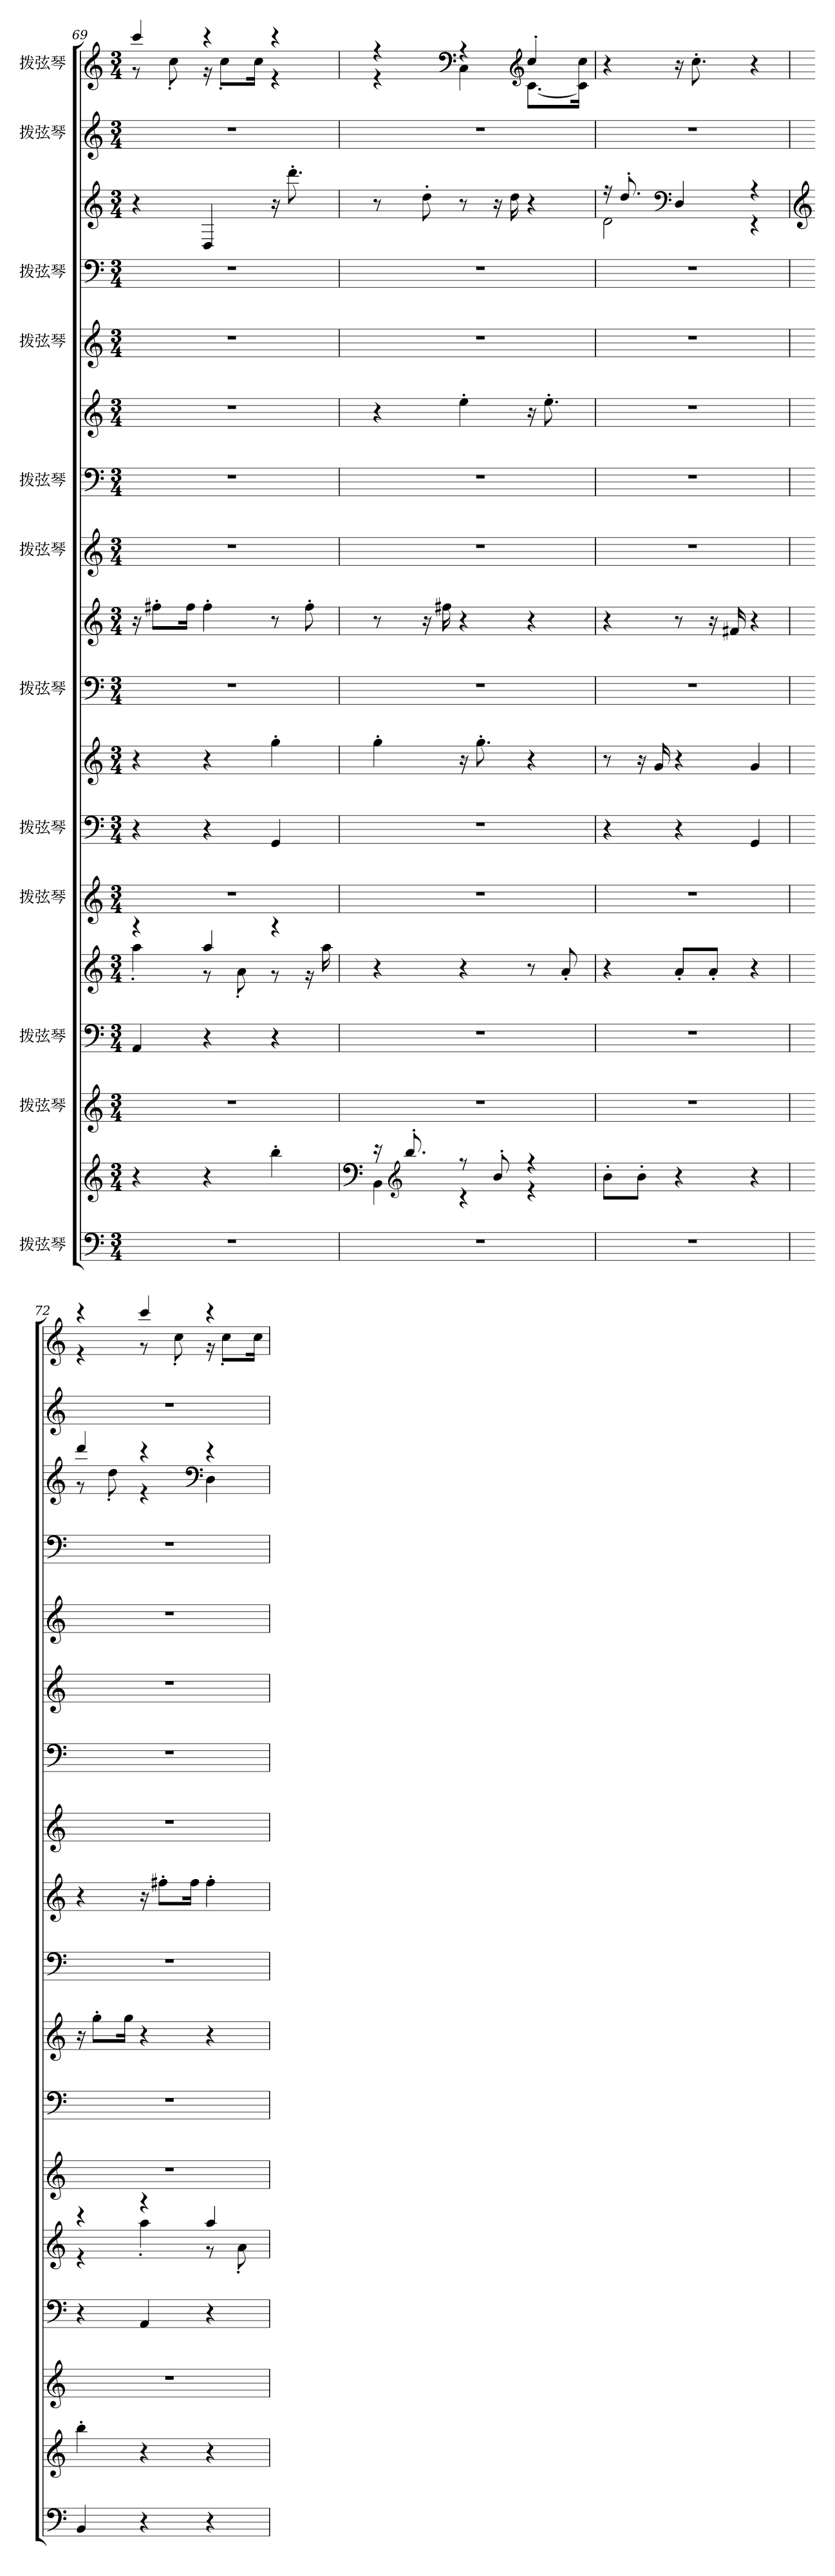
**kern	**kern	**kern	**kern	**kern	**kern	**kern	**kern	**kern	**kern	**kern	**kern	**kern	**kern	**kern	**kern	**kern	**kern
*part12	*part12	*part11	*part10	*part10	*part9	*part8	*part8	*part7	*part7	*part6	*part5	*part5	*part4	*part3	*part3	*part2	*part1
*staff18	*staff17	*staff16	*staff15	*staff14	*staff13	*staff12	*staff11	*staff10	*staff9	*staff8	*staff7	*staff6	*staff5	*staff4	*staff3	*staff2	*staff1
*I"拨弦琴	*	*I"拨弦琴	*I"拨弦琴	*	*I"拨弦琴	*I"拨弦琴	*	*I"拨弦琴	*	*I"拨弦琴	*I"拨弦琴	*	*I"拨弦琴	*I"拨弦琴	*	*I"拨弦琴	*I"拨弦琴
*clefF4	*clefG2	*clefG2	*clefF4	*clefG2	*clefG2	*clefF4	*clefG2	*clefF4	*clefG2	*clefG2	*clefF4	*clefG2	*clefG2	*clefF4	*clefG2	*clefG2	*clefG2
*k[]	*k[]	*k[]	*k[]	*k[]	*k[]	*k[]	*k[]	*k[]	*k[]	*k[]	*k[]	*k[]	*k[]	*k[]	*k[]	*k[]	*k[]
*M3/4	*M3/4	*M3/4	*M3/4	*M3/4	*M3/4	*M3/4	*M3/4	*M3/4	*M3/4	*M3/4	*M3/4	*M3/4	*M3/4	*M3/4	*M3/4	*M3/4	*M3/4
=69	=69	=69	=69	=69	=69	=69	=69	=69	=69	=69	=69	=69	=69	=69	=69	=69	=69
*	*	*	*	*^	*	*	*	*	*	*	*	*	*	*	*	*	*^
2.r	4r	2.r	4AA/	4r	4aa'\	2.r	4r	4r	2.r	16r	2.r	2.r	2.r	2.r	2.r	4r	2.r	4ccc/	8r
.	.	.	.	.	.	.	.	.	.	8ff#X'\L	.	.	.	.	.	.	.	.	.
.	.	.	.	.	.	.	.	.	.	.	.	.	.	.	.	.	.	.	8cc'\
.	.	.	.	.	.	.	.	.	.	16ff#\Jk	.	.	.	.	.	.	.	.	.
.	4r	.	4r	4aa/	8r	.	4r	4r	.	4ff#'\	.	.	.	.	.	4D/	.	4r	16r
.	.	.	.	.	.	.	.	.	.	.	.	.	.	.	.	.	.	.	8cc'\L
.	.	.	.	.	8a'\	.	.	.	.	.	.	.	.	.	.	.	.	.	.
.	.	.	.	.	.	.	.	.	.	.	.	.	.	.	.	.	.	.	16cc\Jk
.	4bb'\	.	4r	4r	8r	.	4GG/	4gg'\	.	8r	.	.	.	.	.	16r	.	4r	4r
.	.	.	.	.	.	.	.	.	.	.	.	.	.	.	.	8.ddd'\	.	.	.
.	.	.	.	.	16r	.	.	.	.	8ff#'\	.	.	.	.	.	.	.	.	.
.	.	.	.	.	16aa\	.	.	.	.	.	.	.	.	.	.	.	.	.	.
*	*	*	*	*v	*v	*	*	*	*	*	*	*	*	*	*	*	*	*	*
=70	=70	=70	=70	=70	=70	=70	=70	=70	=70	=70	=70	=70	=70	=70	=70	=70	=70	=70
*	*clefF4	*	*	*	*	*	*	*	*	*	*	*	*	*	*	*	*	*
*	*^	*	*	*	*	*	*	*	*	*	*	*	*	*	*	*	*	*
2.r	16r	4BB\	2.r	2.r	4r	2.r	2.r	4gg'\	2.r	8r	2.r	2.r	4r	2.r	2.r	8r	2.r	4r	4r
*	*clefG2	*	*	*	*	*	*	*	*	*	*	*	*	*	*	*	*	*	*
.	8.bb'/	.	.	.	.	.	.	.	.	.	.	.	.	.	.	.	.	.	.
.	.	.	.	.	.	.	.	.	.	16r	.	.	.	.	.	8dd'\	.	.	.
.	.	.	.	.	.	.	.	.	.	16ff#X\	.	.	.	.	.	.	.	.	.
*	*	*	*	*	*	*	*	*	*	*	*	*	*	*	*	*	*	*clefF4	*
.	8r	4r	.	.	4r	.	.	16r	.	4r	.	.	4ee'\	.	.	8r	.	4r	4C\
.	.	.	.	.	.	.	.	8.gg'\	.	.	.	.	.	.	.	.	.	.	.
.	8b'/	.	.	.	.	.	.	.	.	.	.	.	.	.	.	16r	.	.	.
.	.	.	.	.	.	.	.	.	.	.	.	.	.	.	.	16dd\	.	.	.
*	*	*	*	*	*	*	*	*	*	*	*	*	*	*	*	*	*	*clefG2	*
.	4r	4r	.	.	8r	.	.	4r	.	4r	.	.	16r	.	.	4r	.	4cc'/	[8.c\L
.	.	.	.	.	.	.	.	.	.	.	.	.	8.ee'\	.	.	.	.	.	.
.	.	.	.	.	8a'/	.	.	.	.	.	.	.	.	.	.	.	.	.	.
.	.	.	.	.	.	.	.	.	.	.	.	.	.	.	.	.	.	.	16c\] 16cc\Jk
*	*v	*v	*	*	*	*	*	*	*	*	*	*	*	*	*	*	*	*v	*v
!!LO:PB:g=z
=71	=71	=71	=71	=71	=71	=71	=71	=71	=71	=71	=71	=71	=71	=71	=71	=71	=71
*	*	*	*	*	*	*	*	*	*	*	*	*	*	*	*^	*	*
2.r	8b'\L	2.r	2.r	4r	2.r	4r	8r	2.r	4r	2.r	2.r	2.r	2.r	2.r	16r	2d\	2.r	4r
.	.	.	.	.	.	.	.	.	.	.	.	.	.	.	8.dd'/	.	.	.
.	8b'\J	.	.	.	.	.	16r	.	.	.	.	.	.	.	.	.	.	.
.	.	.	.	.	.	.	16g/	.	.	.	.	.	.	.	.	.	.	.
*	*	*	*	*	*	*	*	*	*	*	*	*	*	*	*clefF4	*	*	*
.	4r	.	.	8a'/L	.	4r	4r	.	8r	.	.	.	.	.	4D/	.	.	16r
.	.	.	.	.	.	.	.	.	.	.	.	.	.	.	.	.	.	8.cc'\
.	.	.	.	8a'/J	.	.	.	.	16r	.	.	.	.	.	.	.	.	.
.	.	.	.	.	.	.	.	.	16f#X/	.	.	.	.	.	.	.	.	.
.	4r	.	.	4r	.	4GG/	4g/	.	4r	.	.	.	.	.	4r	4r	.	4r
=72	=72	=72	=72	=72	=72	=72	=72	=72	=72	=72	=72	=72	=72	=72	=72	=72	=72	=72
*	*	*	*	*	*	*	*	*	*	*	*	*	*	*	*clefG2	*	*	*
*	*	*	*	*^	*	*	*	*	*	*	*	*	*	*	*	*	*	*^
4BB/	4bb'\	2.r	4r	4r	4r	2.r	2.r	16r	2.r	4r	2.r	2.r	2.r	2.r	2.r	4ddd/	8r	2.r	4r	4r
.	.	.	.	.	.	.	.	8gg'\L	.	.	.	.	.	.	.	.	.	.	.	.
.	.	.	.	.	.	.	.	.	.	.	.	.	.	.	.	.	8dd'\	.	.	.
.	.	.	.	.	.	.	.	16gg\Jk	.	.	.	.	.	.	.	.	.	.	.	.
4r	4r	.	4AA/	4r	4aa'\	.	.	4r	.	16r	.	.	.	.	.	4r	4r	.	4ccc/	8r
.	.	.	.	.	.	.	.	.	.	8ff#X'\L	.	.	.	.	.	.	.	.	.	.
.	.	.	.	.	.	.	.	.	.	.	.	.	.	.	.	.	.	.	.	8cc'\
.	.	.	.	.	.	.	.	.	.	16ff#\Jk	.	.	.	.	.	.	.	.	.	.
*	*	*	*	*	*	*	*	*	*	*	*	*	*	*	*	*clefF4	*	*	*	*
4r	4r	.	4r	4aa/	8r	.	.	4r	.	4ff#'\	.	.	.	.	.	4r	4D\	.	4r	16r
.	.	.	.	.	.	.	.	.	.	.	.	.	.	.	.	.	.	.	.	8cc'\L
.	.	.	.	.	8a'\	.	.	.	.	.	.	.	.	.	.	.	.	.	.	.
.	.	.	.	.	.	.	.	.	.	.	.	.	.	.	.	.	.	.	.	16cc\Jk
*	*	*	*	*v	*v	*	*	*	*	*	*	*	*	*	*	*v	*v	*	*v	*v
=	=	=	=	=	=	=	=	=	=	=	=	=	=	=	=	=	=
*-	*-	*-	*-	*-	*-	*-	*-	*-	*-	*-	*-	*-	*-	*-	*-	*-	*-
